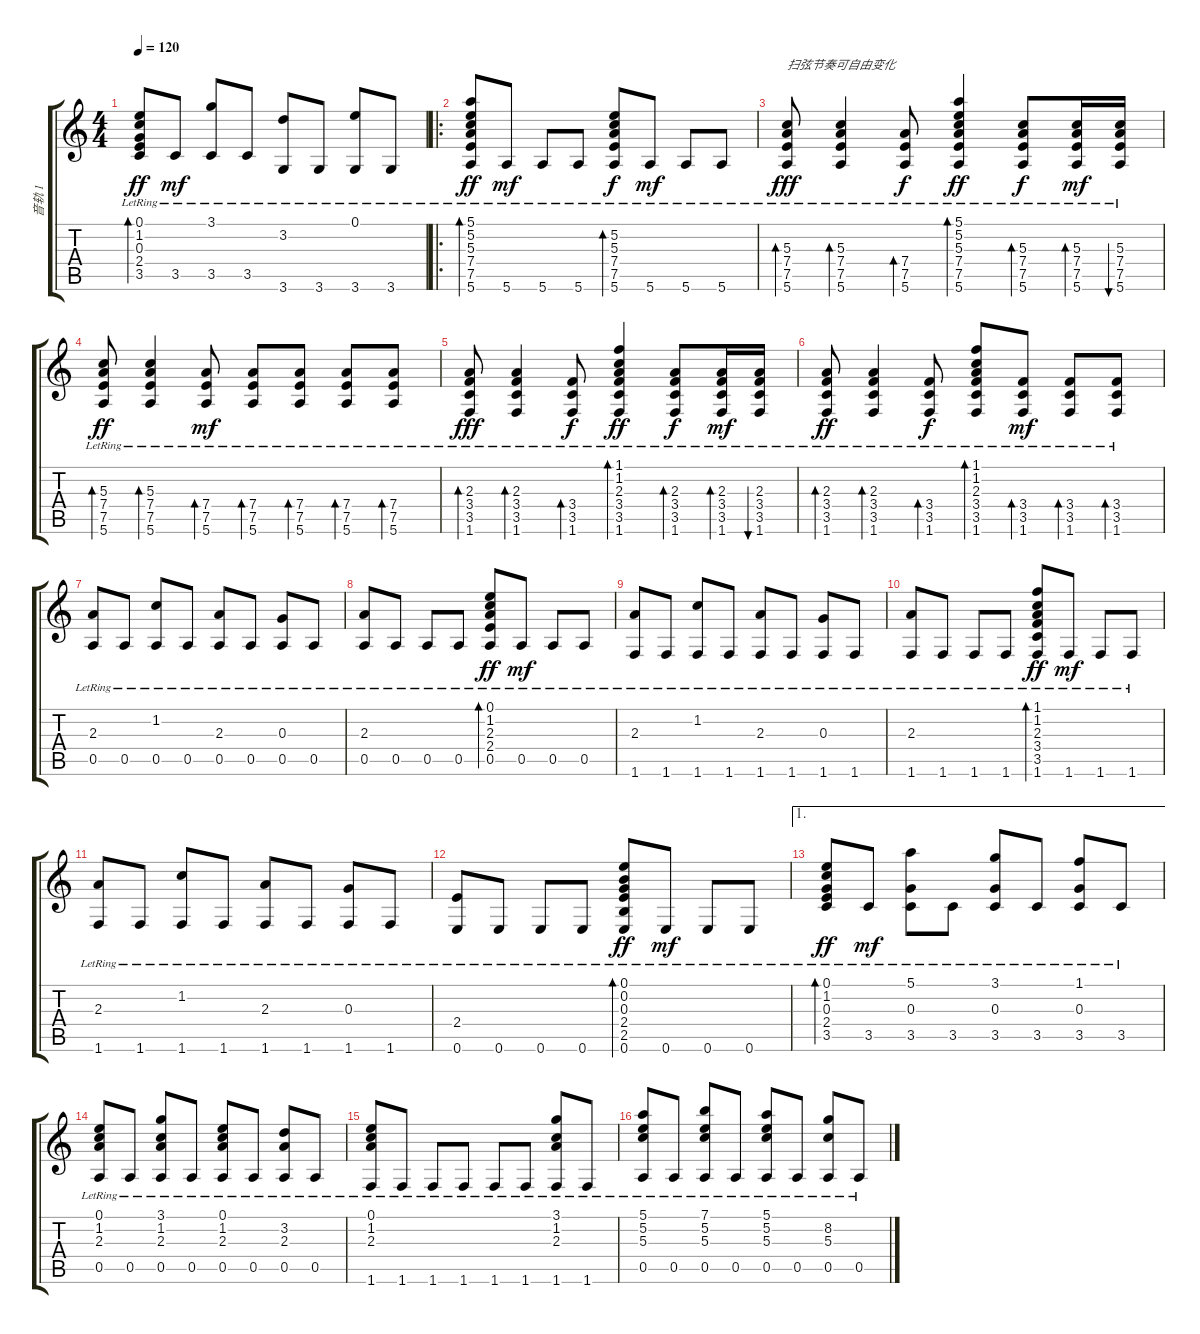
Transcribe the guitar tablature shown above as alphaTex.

\track ("音轨 1" "音轨 1") {instrument acousticguitarnylon}
\staff {score tabs}
\tuning (E4 B3 G3 D3 A2 E2) {hide}
\ts (4 4)
\tempo 120
\clef g2
\ks c
(0.1{lr} 1.2{lr} 0.3{lr} 2.4{lr} 3.5{lr}).8{bd 120 dy ff} 3.5{lr}.8{dy mf} (3.1{lr} 3.5{lr}).8 3.5{lr}.8 (3.2{lr} 3.6{lr}).8 3.6{lr}.8 (0.1{lr} 3.6{lr}).8 3.6{lr}.8 |
\ro
(5.1{lr} 5.2{lr} 5.3{lr} 7.4{lr} 7.5{lr} 5.6{lr}).8{bd 120 dy ff} 5.6{lr}.8{dy mf} 5.6{lr}.8 5.6{lr}.8 (5.2{lr} 5.3{lr} 7.4{lr} 7.5{lr} 5.6{lr}).8{bd 60 dy f} 5.6{lr}.8{dy mf} 5.6{lr}.8 5.6{lr}.8 |
(5.3{lr} 7.4{lr} 7.5{lr} 5.6{lr}).8{bd 60 txt "扫弦节奏可自由变化" dy fff} (5.3{lr} 7.4{lr} 7.5{lr} 5.6{lr}).4{bd 60} (7.4{lr} 7.5{lr} 5.6{lr}).8{bd 60 dy f} (5.1{lr} 5.2{lr} 5.3{lr} 7.4{lr} 7.5{lr} 5.6{lr}).4{bd 60 dy ff} (5.3{lr} 7.4{lr} 7.5{lr} 5.6{lr}).8{bd 60 dy f} (5.3{lr} 7.4{lr} 7.5{lr} 5.6{lr}).16{bd 60 dy mf} (5.3{lr} 7.4{lr} 7.5{lr} 5.6{lr}).16{bu 60} |
(5.3{lr} 7.4{lr} 7.5{lr} 5.6{lr}).8{bd 60 dy ff} (5.3{lr} 7.4{lr} 7.5{lr} 5.6{lr}).4{bd 60} (7.4{lr} 7.5{lr} 5.6{lr}).8{bd 60 dy mf} (7.4{lr} 7.5{lr} 5.6{lr}).8{bd 60} (7.4{lr} 7.5{lr} 5.6{lr}).8{bd 60} (7.4{lr} 7.5{lr} 5.6{lr}).8{bd 60} (7.4{lr} 7.5{lr} 5.6{lr}).8{bd 60} |
(2.3{lr} 3.4{lr} 3.5{lr} 1.6{lr}).8{bd 60 dy fff} (2.3{lr} 3.4{lr} 3.5{lr} 1.6{lr}).4{bd 60} (3.4{lr} 3.5{lr} 1.6{lr}).8{bd 60 dy f} (1.1{lr} 1.2{lr} 2.3{lr} 3.4{lr} 3.5{lr} 1.6{lr}).4{bd 60 dy ff} (2.3{lr} 3.4{lr} 3.5{lr} 1.6{lr}).8{bd 60 dy f} (2.3{lr} 3.4{lr} 3.5{lr} 1.6{lr}).16{bd 60 dy mf} (2.3{lr} 3.4{lr} 3.5{lr} 1.6{lr}).16{bu 60} |
(2.3{lr} 3.4{lr} 3.5{lr} 1.6{lr}).8{bd 60 dy ff} (2.3{lr} 3.4{lr} 3.5{lr} 1.6{lr}).4{bd 60} (3.4{lr} 3.5{lr} 1.6{lr}).8{bd 60 dy f} (1.1{lr} 1.2{lr} 2.3{lr} 3.4{lr} 3.5{lr} 1.6{lr}).8{bd 60} (3.4{lr} 3.5{lr} 1.6{lr}).8{bd 60 dy mf} (3.4{lr} 3.5{lr} 1.6{lr}).8{bd 60} (3.4{lr} 3.5{lr} 1.6{lr}).8{bd 60} |
(2.3{lr} 0.5{lr}).8 0.5{lr}.8 (1.2{lr} 0.5{lr}).8 0.5{lr}.8 (2.3{lr} 0.5{lr}).8 0.5{lr}.8 (0.3{lr} 0.5{lr}).8 0.5{lr}.8 |
(2.3{lr} 0.5{lr}).8 0.5{lr}.8 0.5{lr}.8 0.5{lr}.8 (0.1{lr} 1.2{lr} 2.3{lr} 2.4{lr} 0.5{lr}).8{bd 120 dy ff} 0.5{lr}.8{dy mf} 0.5{lr}.8 0.5{lr}.8 |
(2.3{lr} 1.6{lr}).8 1.6{lr}.8 (1.2{lr} 1.6{lr}).8 1.6{lr}.8 (2.3{lr} 1.6{lr}).8 1.6{lr}.8 (0.3{lr} 1.6{lr}).8 1.6{lr}.8 |
(2.3{lr} 1.6{lr}).8 1.6{lr}.8 1.6{lr}.8 1.6{lr}.8 (1.1{lr} 1.2{lr} 2.3{lr} 3.4{lr} 3.5{lr} 1.6{lr}).8{bd 120 dy ff} 1.6{lr}.8{dy mf} 1.6{lr}.8 1.6{lr}.8 |
(2.3{lr} 1.6{lr}).8 1.6{lr}.8 (1.2{lr} 1.6{lr}).8 1.6{lr}.8 (2.3{lr} 1.6{lr}).8 1.6{lr}.8 (0.3{lr} 1.6{lr}).8 1.6{lr}.8 |
(2.4{lr} 0.6{lr}).8 0.6{lr}.8 0.6{lr}.8 0.6{lr}.8 (0.1{lr} 0.2{lr} 0.3{lr} 2.4{lr} 2.5{lr} 0.6{lr}).8{bd 120 dy ff} 0.6{lr}.8{dy mf} 0.6{lr}.8 0.6{lr}.8 |
\ae 1
(0.1{lr} 1.2{lr} 0.3{lr} 2.4{lr} 3.5{lr}).8{bd 120 dy ff} 3.5{lr}.8{dy mf} (5.1{lr} 0.3{lr} 3.5{lr}).8 3.5{lr}.8 (3.1{lr} 0.3{lr} 3.5{lr}).8 3.5{lr}.8 (1.1{lr} 0.3{lr} 3.5{lr}).8 3.5{lr}.8 |
(0.1{lr} 1.2{lr} 2.3{lr} 0.5{lr}).8 0.5{lr}.8 (3.1{lr} 1.2{lr} 2.3{lr} 0.5{lr}).8 0.5{lr}.8 (0.1{lr} 1.2{lr} 2.3{lr} 0.5{lr}).8 0.5{lr}.8 (3.2{lr} 2.3{lr} 0.5{lr}).8 0.5{lr}.8 |
(0.1{lr} 1.2{lr} 2.3{lr} 1.6{lr}).8 1.6{lr}.8 1.6{lr}.8 1.6{lr}.8 1.6{lr}.8 1.6{lr}.8 (3.1{lr} 1.2{lr} 2.3{lr} 1.6{lr}).8 1.6{lr}.8 |
(5.1{lr} 5.2{lr} 5.3{lr} 0.5{lr}).8 0.5{lr}.8 (7.1{lr} 5.2{lr} 5.3{lr} 0.5{lr}).8 0.5{lr}.8 (5.1{lr} 5.2{lr} 5.3{lr} 0.5{lr}).8 0.5{lr}.8 (8.2{lr} 5.3{lr} 0.5{lr}).8 0.5{lr}.8
